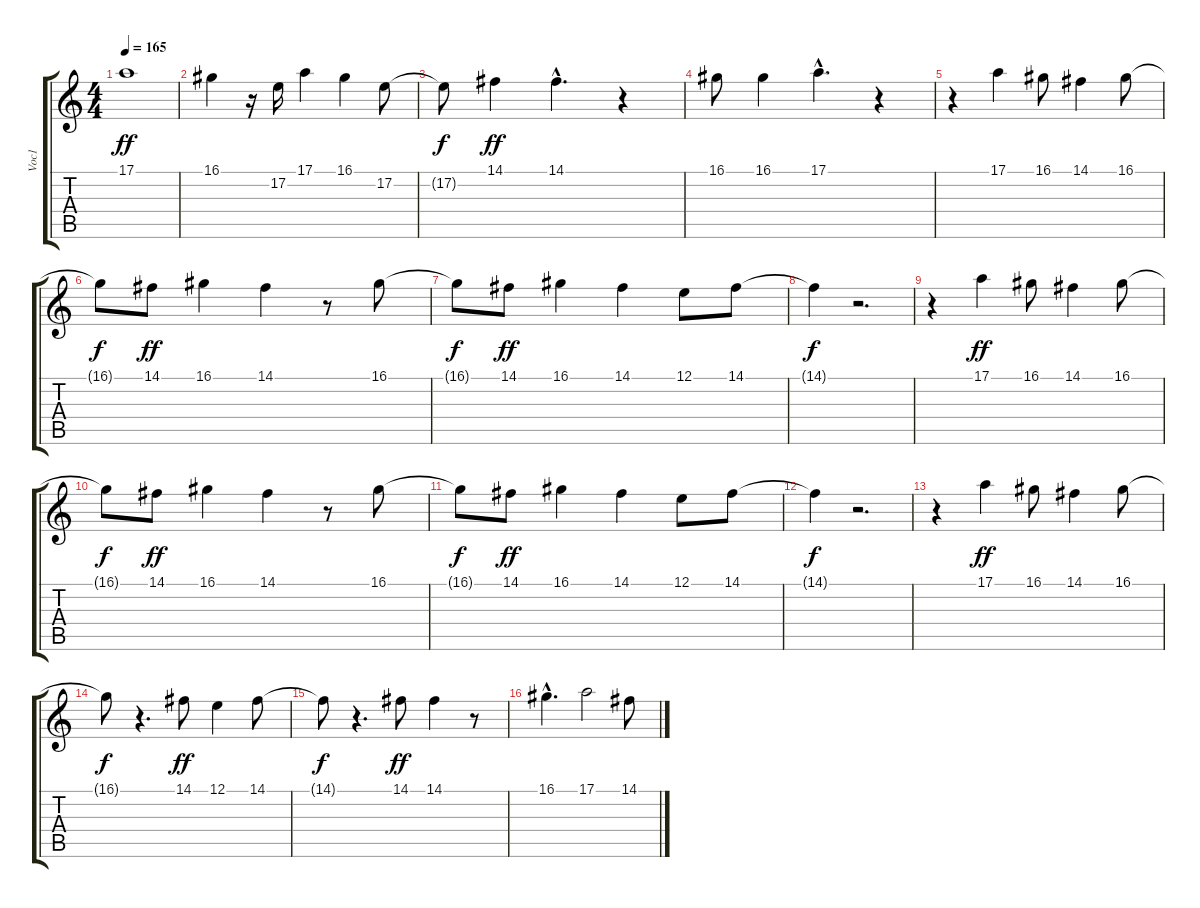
\track ("Voc1" "Voc1") {instrument vibraphone}
\staff {score tabs}
\tuning (E4 B3 G3 D3 A2 E2) {hide}
\ts (4 4)
\tempo 165
\clef g2
\ks c
17.1.1{dy ff} |
16.1.4 r.16 17.2.16 17.1.4 16.1.4 17.2.8 |
17.2{t}.8{dy f} 14.1.4{dy ff} 14.1{hac}.4{d} r.4 |
16.1.8 16.1.4 17.1{hac}.4{d} r.4 |
r.4 17.1.4 16.1.8 14.1.4 16.1.8 |
16.1{t}.8{dy f} 14.1.8{dy ff} 16.1.4 14.1.4 r.8 16.1.8 |
16.1{t}.8{dy f} 14.1.8{dy ff} 16.1.4 14.1.4 12.1.8 14.1.8 |
14.1{t}.4{dy f} r.2{d} |
r.4 17.1.4{dy ff} 16.1.8 14.1.4 16.1.8 |
16.1{t}.8{dy f} 14.1.8{dy ff} 16.1.4 14.1.4 r.8 16.1.8 |
16.1{t}.8{dy f} 14.1.8{dy ff} 16.1.4 14.1.4 12.1.8 14.1.8 |
14.1{t}.4{dy f} r.2{d} |
r.4 17.1.4{dy ff} 16.1.8 14.1.4 16.1.8 |
16.1{t}.8{dy f} r.4{d} 14.1.8{dy ff} 12.1.4 14.1.8 |
14.1{t}.8{dy f} r.4{d} 14.1.8{dy ff} 14.1.4 r.8 |
16.1{hac}.4{d} 17.1.2 14.1.8
